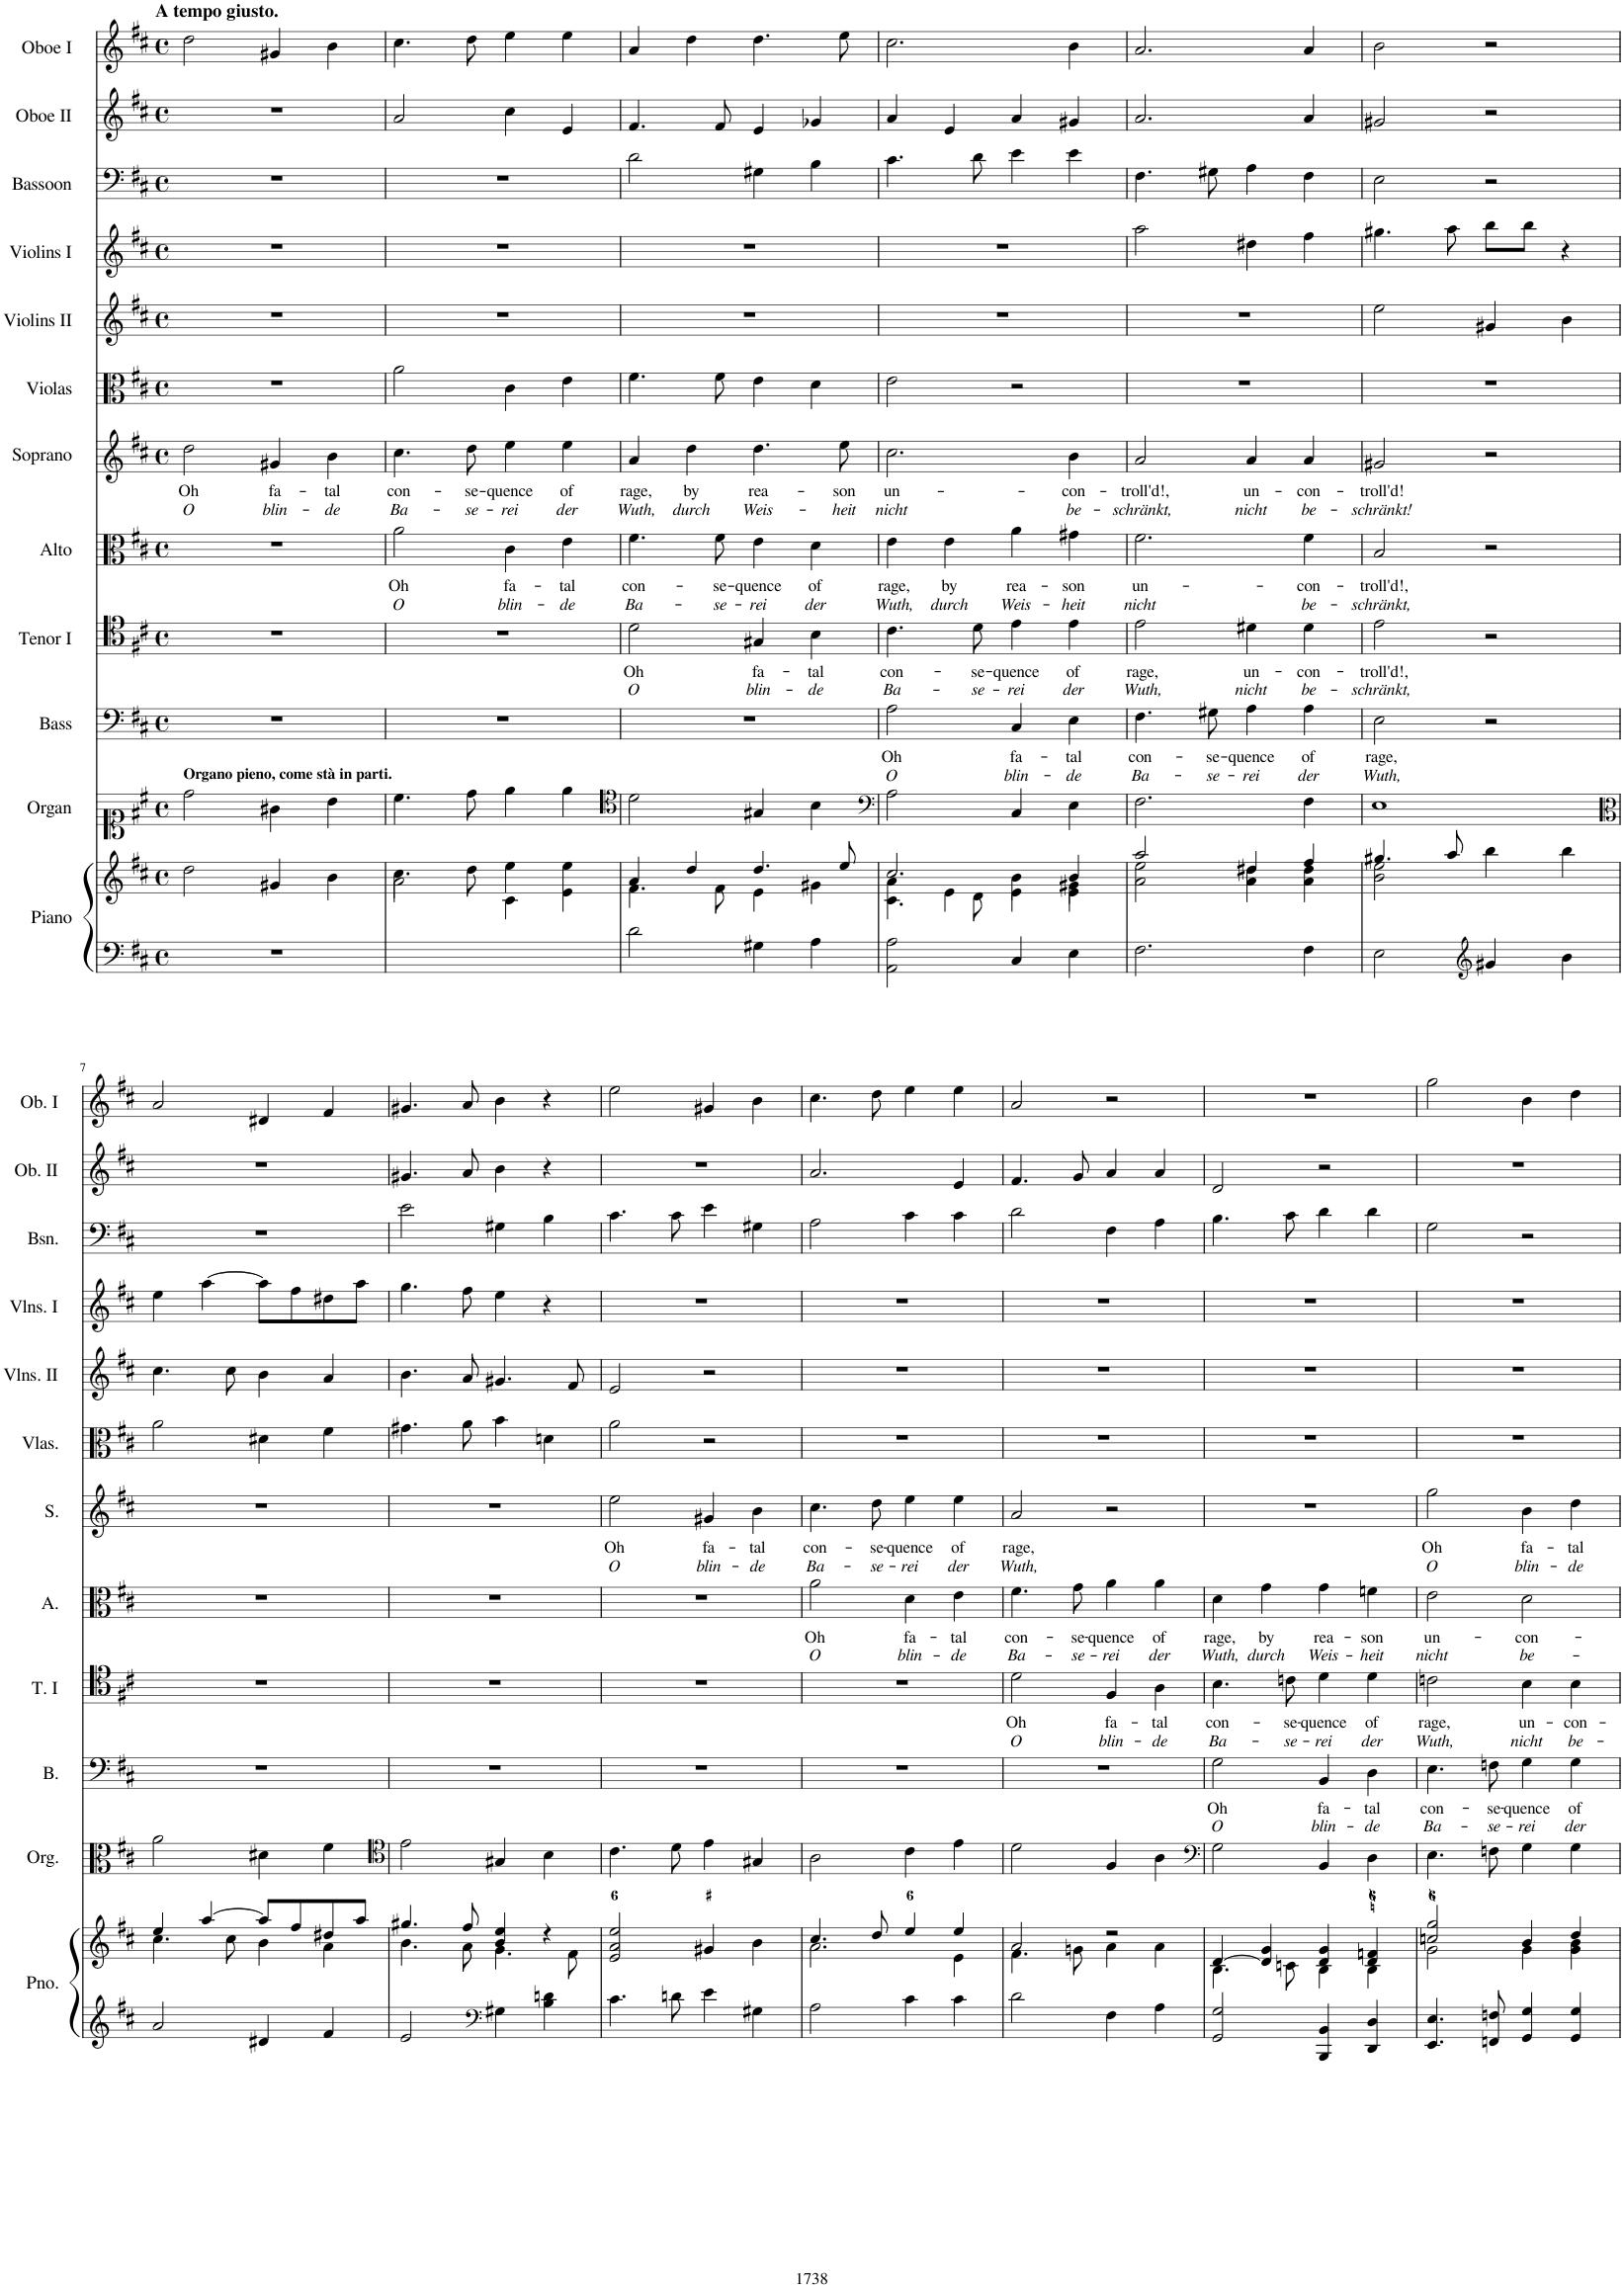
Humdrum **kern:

**kern	**kern	**kern	**kern	**text	**text	**kern	**text	**text	**kern	**text	**text	**kern	**text	**text	**kern	**kern	**kern	**kern	**kern	**kern
*part12	*part12	*part11	*part10	*part10	*part10	*part9	*part9	*part9	*part8	*part8	*part8	*part7	*part7	*part7	*part6	*part5	*part4	*part3	*part2	*part1
*staff13	*staff12	*staff11	*staff10	*staff10	*staff10	*staff9	*staff9	*staff9	*staff8	*staff8	*staff8	*staff7	*staff7	*staff7	*staff6	*staff5	*staff4	*staff3	*staff2	*staff1
*I"Piano	*	*I"Organ	*I"Bass	*	*	*I"Tenor I	*	*	*I"Alto	*	*	*I"Soprano	*	*	*I"Violas	*I"Violins II	*I"Violins I	*I"Bassoon	*I"Oboe II	*I"Oboe I
*I'Pno.	*	*I'Org.	*I'B.	*	*	*I'T. I	*	*	*I'A.	*	*	*I'S.	*	*	*I'Vlas.	*I'Vlns. II	*I'Vlns. I	*I'Bsn.	*I'Ob. II	*I'Ob. I
*clefF4	*clefG2	*clefC1	*clefF4	*	*	*clefC4	*	*	*clefC3	*	*	*clefG2	*	*	*clefC3	*clefG2	*clefG2	*clefF4	*clefG2	*clefG2
*k[f#c#]	*k[f#c#]	*k[f#c#]	*k[f#c#]	*	*	*k[f#c#]	*	*	*k[f#c#]	*	*	*k[f#c#]	*	*	*k[f#c#]	*k[f#c#]	*k[f#c#]	*k[f#c#]	*k[f#c#]	*k[f#c#]
*M4/4	*M4/4	*M4/4	*M4/4	*	*	*M4/4	*	*	*M4/4	*	*	*M4/4	*	*	*M4/4	*M4/4	*M4/4	*M4/4	*M4/4	*M4/4
*met(c)	*met(c)	*met(c)	*met(c)	*	*	*met(c)	*	*	*met(c)	*	*	*met(c)	*	*	*met(c)	*met(c)	*met(c)	*met(c)	*met(c)	*met(c)
=1	=1	=1	=1	=1	=1	=1	=1	=1	=1	=1	=1	=1	=1	=1	=1	=1	=1	=1	=1	=1
!	!	!LO:TX:a:B:t=Organo pieno, come stà in parti.	!	!	!	!	!	!	!	!	!	!	!	!	!	!	!	!	!	!
!	!	!	!	!	!	!	!	!	!	!	!	!	!LO:LY:b	!LO:LY:b	!	!	!	!	!	!
1r	2dd\	2dd\	1r	.	.	1r	.	.	1r	.	.	2dd\	Oh	O	1r	1r	1r	1r	1r	2dd\
!	!	!	!	!	!	!	!	!	!	!	!	!	!LO:LY:b	!LO:LY:b	!	!	!	!	!	!
.	4g#X/	4g#X\	.	.	.	.	.	.	.	.	.	4g#X/	fa-	blin-	.	.	.	.	.	4g#X/
!	!	!	!	!	!	!	!	!	!	!	!	!	!LO:LY:b	!LO:LY:b	!	!	!	!	!	!
.	4b\	4b\	.	.	.	.	.	.	.	.	.	4b\	-tal	-de	.	.	.	.	.	4b\
=2	=2	=2	=2	=2	=2	=2	=2	=2	=2	=2	=2	=2	=2	=2	=2	=2	=2	=2	=2	=2
*	*^	*	*	*	*	*	*	*	*	*	*	*	*	*	*	*	*	*	*	*
!	!	!	!	!	!	!	!	!	!	!	!LO:LY:b	!LO:LY:b	!	!LO:LY:b	!LO:LY:b	!	!	!	!	!	!
1ryy	4.cc#\	2a\	4.cc#\	1r	.	.	1r	.	.	2a\	Oh	O	4.cc#\	con-	Ba-	2a\	1r	1r	1r	2a/	4.cc#\
!	!	!	!	!	!	!	!	!	!	!	!	!	!	!LO:LY:b	!LO:LY:b	!	!	!	!	!	!
.	8dd\	.	8dd\	.	.	.	.	.	.	.	.	.	8dd\	-se-	-se-	.	.	.	.	.	8dd\
!	!	!	!	!	!	!	!	!	!	!	!LO:LY:b	!LO:LY:b	!	!LO:LY:b	!LO:LY:b	!	!	!	!	!	!
.	4ee\	4c#\	4ee\	.	.	.	.	.	.	4c#\	fa-	blin-	4ee\	-quence	-rei	4c#\	.	.	.	4cc#\	4ee\
!	!	!	!	!	!	!	!	!	!	!	!LO:LY:b	!LO:LY:b	!	!LO:LY:b	!LO:LY:b	!	!	!	!	!	!
.	4ee\	4e\	4ee\	.	.	.	.	.	.	4e\	-tal	-de	4ee\	of	der	4e\	.	.	.	4e/	4ee\
=3	=3	=3	=3	=3	=3	=3	=3	=3	=3	=3	=3	=3	=3	=3	=3	=3	=3	=3	=3	=3	=3
*	*	*	*clefC4	*	*	*	*	*	*	*	*	*	*	*	*	*	*	*	*	*	*
!	!	!	!	!	!	!	!	!LO:LY:b	!LO:LY:b	!	!LO:LY:b	!LO:LY:b	!	!LO:LY:b	!LO:LY:b	!	!	!	!	!	!
2d\	4a/	4.f#\	2d\	1r	.	.	2d\	Oh	O	4.f#\	con-	Ba-	4a/	rage,	Wuth,	4.f#\	1r	1r	2d\	4.f#/	4a/
!	!	!	!	!	!	!	!	!	!	!	!	!	!	!LO:LY:b	!LO:LY:b	!	!	!	!	!	!
.	4dd/	.	.	.	.	.	.	.	.	.	.	.	4dd\	by	durch	.	.	.	.	.	4dd\
!	!	!	!	!	!	!	!	!	!	!	!LO:LY:b	!LO:LY:b	!	!	!	!	!	!	!	!	!
.	.	8f#\	.	.	.	.	.	.	.	8f#\	-se-	-se-	.	.	.	8f#\	.	.	.	8f#/	.
!	!	!	!	!	!	!	!	!LO:LY:b	!LO:LY:b	!	!LO:LY:b	!LO:LY:b	!	!LO:LY:b	!LO:LY:b	!	!	!	!	!	!
4G#X\	4.dd/	4e\	4G#X/	.	.	.	4G#X/	fa-	blin-	4e\	-quence	-rei	4.dd\	rea-	Weis-	4e\	.	.	4G#X\	4e/	4.dd\
!	!	!	!	!	!	!	!	!LO:LY:b	!LO:LY:b	!	!LO:LY:b	!LO:LY:b	!	!	!	!	!	!	!	!	!
4A\	.	4g#X\	4B\	.	.	.	4B\	-tal	-de	4d\	of	der	.	.	.	4d\	.	.	4B\	4g-X/	.
!	!	!	!	!	!	!	!	!	!	!	!	!	!	!LO:LY:b	!LO:LY:b	!	!	!	!	!	!
.	8ee/	.	.	.	.	.	.	.	.	.	.	.	8ee\	-son	-heit	.	.	.	.	.	8ee\
*	*v	*v	*	*	*	*	*	*	*	*	*	*	*	*	*	*	*	*	*	*	*
=4	=4	=4	=4	=4	=4	=4	=4	=4	=4	=4	=4	=4	=4	=4	=4	=4	=4	=4	=4	=4
*	*	*clefF4	*	*	*	*	*	*	*	*	*	*	*	*	*	*	*	*	*	*
*	*^	*	*	*	*	*	*	*	*	*	*	*	*	*	*	*	*	*	*	*
*	*	*^	*	*	*	*	*	*	*	*	*	*	*	*	*	*	*	*	*	*	*
!	!	!	!	!	!	!LO:LY:b	!LO:LY:b	!	!LO:LY:b	!LO:LY:b	!	!LO:LY:b	!LO:LY:b	!	!LO:LY:b	!LO:LY:b	!	!	!	!	!	!
2AA\ 2A\	2.cc#/	4a\	4.c#\	2A\	2A\	Oh	O	4.c#\	con-	Ba-	4e\	rage,	Wuth,	2.cc#\	un-	nicht	2e\	1r	1r	4.c#\	4a/	2.cc#\
!	!	!	!	!	!	!	!	!	!	!	!	!LO:LY:b	!LO:LY:b	!	!	!	!	!	!	!	!	!
.	.	4e\	.	.	.	.	.	.	.	.	4e\	by	durch	.	.	.	.	.	.	.	4e/	.
!	!	!	!	!	!	!	!	!	!LO:LY:b	!LO:LY:b	!	!	!	!	!	!	!	!	!	!	!	!
.	.	.	8d\	.	.	.	.	8d\	-se-	-se-	.	.	.	.	.	.	.	.	.	8d\	.	.
!	!	!	!	!	!	!LO:LY:b	!LO:LY:b	!	!LO:LY:b	!LO:LY:b	!	!LO:LY:b	!LO:LY:b	!	!	!	!	!	!	!	!	!
4C#/	.	4b\	4e\	4C#/	4C#/	fa-	blin-	4e\	-quence	-rei	4a\	rea-	Weis-	.	.	.	2r	.	.	4e\	4a/	.
!	!	!	!	!	!	!LO:LY:b	!LO:LY:b	!	!LO:LY:b	!LO:LY:b	!	!LO:LY:b	!LO:LY:b	!	!LO:LY:b	!LO:LY:b	!	!	!	!	!	!
4E\	4b/	4g#X\	4e\	4E\	4E\	-tal	-de	4e\	of	der	4g#X\	-son	-heit	4b\	-con-	be-	.	.	.	4e\	4g#X/	4b\
=5	=5	=5	=5	=5	=5	=5	=5	=5	=5	=5	=5	=5	=5	=5	=5	=5	=5	=5	=5	=5	=5	=5
!	!	!	!	!	!	!LO:LY:b	!LO:LY:b	!	!LO:LY:b	!LO:LY:b	!	!LO:LY:b	!LO:LY:b	!	!LO:LY:b	!LO:LY:b	!	!	!	!	!	!
*	*	*v	*v	*	*	*	*	*	*	*	*	*	*	*	*	*	*	*	*	*	*	*
2.F#\	2aa/	2a\ 2ee\	2.F#\	4.F#\	con-	Ba-	2e\	rage,	Wuth,	2.f#\	un-	nicht	2a/	-troll'd!,	-schränkt,	1r	1r	2aa\	4.F#\	2.a/	2.a/
!	!	!	!	!	!LO:LY:b	!LO:LY:b	!	!	!	!	!	!	!	!	!	!	!	!	!	!	!
.	.	.	.	8G#X\	-se-	-se-	.	.	.	.	.	.	.	.	.	.	.	.	8G#X\	.	.
!	!	!	!	!	!LO:LY:b	!LO:LY:b	!	!LO:LY:b	!LO:LY:b	!	!	!	!	!LO:LY:b	!LO:LY:b	!	!	!	!	!	!
.	4dd#X/	4a\ 4dd#\	.	4A\	-quence	-rei	4d#X\	un-	nicht	.	.	.	4a/	un-	nicht	.	.	4dd#X\	4A\	.	.
!	!	!	!	!	!LO:LY:b	!LO:LY:b	!	!LO:LY:b	!LO:LY:b	!	!LO:LY:b	!LO:LY:b	!	!LO:LY:b	!LO:LY:b	!	!	!	!	!	!
4F#\	4ff#/	4a\ 4dd#\	4F#\	4A\	of	der	4d#\	-con-	be-	4f#\	-con-	be-	4a/	-con-	be-	.	.	4ff#\	4F#\	4a/	4a/
=6	=6	=6	=6	=6	=6	=6	=6	=6	=6	=6	=6	=6	=6	=6	=6	=6	=6	=6	=6	=6	=6
!	!	!	!	!	!LO:LY:b	!LO:LY:b	!	!LO:LY:b	!LO:LY:b	!	!LO:LY:b	!LO:LY:b	!	!LO:LY:b	!LO:LY:b	!	!	!	!	!	!
2E\	4.gg#X/	2b\ 2ee\	1E	2E\	rage,	Wuth,	2e\	-troll'd!,	-schränkt,	2B/	-troll'd!,	-schränkt,	2g#X/	-troll'd!	-schränkt!	1r	2ee\	4.gg#X\	2E\	2g#X/	2b\
.	8aa/	.	.	.	.	.	.	.	.	.	.	.	.	.	.	.	.	8aa\	.	.	.
*clefG2	*	*	*	*	*	*	*	*	*	*	*	*	*	*	*	*	*	*	*	*	*
4g#X/	4bb\	2ryy	.	2r	.	.	2r	.	.	2r	.	.	2r	.	.	.	4g#X/	8bb\L	2r	2r	2r
.	.	.	.	.	.	.	.	.	.	.	.	.	.	.	.	.	.	8bb\J	.	.	.
4b\	4bb\	.	.	.	.	.	.	.	.	.	.	.	.	.	.	.	4b\	4r	.	.	.
!!LO:LB:g=z
=7	=7	=7	=7	=7	=7	=7	=7	=7	=7	=7	=7	=7	=7	=7	=7	=7	=7	=7	=7	=7	=7
*	*	*	*clefC3	*	*	*	*	*	*	*	*	*	*	*	*	*	*	*	*	*	*
2a/	4ee/	4.cc#\	2a\	1r	.	.	1r	.	.	1r	.	.	1r	.	.	2a\	4.cc#\	4ee\	1r	1r	2a/
.	[4aa/	.	.	.	.	.	.	.	.	.	.	.	.	.	.	.	.	[4aa\	.	.	.
.	.	8cc#\	.	.	.	.	.	.	.	.	.	.	.	.	.	.	8cc#\	.	.	.	.
4d#X/	8aa/L]	4b\	4d#X\	.	.	.	.	.	.	.	.	.	.	.	.	4d#X\	4b\	8aa\L]	.	.	4d#X/
.	8ff#/	.	.	.	.	.	.	.	.	.	.	.	.	.	.	.	.	8ff#\	.	.	.
4f#/	8dd#X/	4a\	4f#\	.	.	.	.	.	.	.	.	.	.	.	.	4f#\	4a/	8dd#X\	.	.	4f#/
.	8aa/J	.	.	.	.	.	.	.	.	.	.	.	.	.	.	.	.	8aa\J	.	.	.
=8	=8	=8	=8	=8	=8	=8	=8	=8	=8	=8	=8	=8	=8	=8	=8	=8	=8	=8	=8	=8	=8
*	*	*	*clefC4	*	*	*	*	*	*	*	*	*	*	*	*	*	*	*	*	*	*
2e/	4.gg#X/	4.b\	2e\	1r	.	.	1r	.	.	1r	.	.	1r	.	.	4.g#X\	4.b\	4.gg\	2e\	4.g#X/	4.g#X/
.	8ff#/	8a\	.	.	.	.	.	.	.	.	.	.	.	.	.	8a\	8a/	8ff#\	.	8a/	8a/
*clefF4	*	*	*	*	*	*	*	*	*	*	*	*	*	*	*	*	*	*	*	*	*
4G#X\	4b/ 4ee/	4.g\	4G#X/	.	.	.	.	.	.	.	.	.	.	.	.	4b\	4.g#X/	4ee\	4G#X\	4b\	4b\
4B\ 4dn\	4r	.	4B\	.	.	.	.	.	.	.	.	.	.	.	.	4dn\	.	4r	4B\	4r	4r
.	.	8f#\	.	.	.	.	.	.	.	.	.	.	.	.	.	.	8f#/	.	.	.	.
=9	=9	=9	=9	=9	=9	=9	=9	=9	=9	=9	=9	=9	=9	=9	=9	=9	=9	=9	=9	=9	=9
!	!	!	!	!	!	!	!	!	!	!	!	!	!	!LO:LY:b	!LO:LY:b	!	!	!	!	!	!
*	*v	*v	*	*	*	*	*	*	*	*	*	*	*	*	*	*	*	*	*	*	*
4.c#\	2e/ 2a/ 2ee/	4.c#\	1r	.	.	1r	.	.	1r	.	.	2ee\	Oh	O	2a\	2e/	1r	4.c#\	1r	2ee\
8dn\	.	8d\	.	.	.	.	.	.	.	.	.	.	.	.	.	.	.	8c#\	.	.
!	!	!	!	!	!	!	!	!	!	!	!	!	!LO:LY:b	!LO:LY:b	!	!	!	!	!	!
4e\	4g#X/	4e\	.	.	.	.	.	.	.	.	.	4g#X/	fa-	blin-	2r	2r	.	4e\	.	4g#X/
!	!	!	!	!	!	!	!	!	!	!	!	!	!LO:LY:b	!LO:LY:b	!	!	!	!	!	!
4G#X\	4b\	4G#X/	.	.	.	.	.	.	.	.	.	4b\	-tal	-de	.	.	.	4G#X\	.	4b\
=10	=10	=10	=10	=10	=10	=10	=10	=10	=10	=10	=10	=10	=10	=10	=10	=10	=10	=10	=10	=10
*	*^	*	*	*	*	*	*	*	*	*	*	*	*	*	*	*	*	*	*	*
!	!	!	!	!	!	!	!	!	!	!	!LO:LY:b	!LO:LY:b	!	!LO:LY:b	!LO:LY:b	!	!	!	!	!	!
2A\	4.cc#/	2.a\	2A\	1r	.	.	1r	.	.	2a\	Oh	O	4.cc#\	con-	Ba-	1r	1r	1r	2A\	2.a/	4.cc#\
!	!	!	!	!	!	!	!	!	!	!	!	!	!	!LO:LY:b	!LO:LY:b	!	!	!	!	!	!
.	8dd/	.	.	.	.	.	.	.	.	.	.	.	8dd\	-se-	-se-	.	.	.	.	.	8dd\
!	!	!	!	!	!	!	!	!	!	!	!LO:LY:b	!LO:LY:b	!	!LO:LY:b	!LO:LY:b	!	!	!	!	!	!
4c#\	4ee/	.	4c#\	.	.	.	.	.	.	4d\	fa-	blin-	4ee\	-quence	-rei	.	.	.	4c#\	.	4ee\
!	!	!	!	!	!	!	!	!	!	!	!LO:LY:b	!LO:LY:b	!	!LO:LY:b	!LO:LY:b	!	!	!	!	!	!
4c#\	4ee/	4e\	4e\	.	.	.	.	.	.	4e\	-tal	-de	4ee\	of	der	.	.	.	4c#\	4e/	4ee\
=11	=11	=11	=11	=11	=11	=11	=11	=11	=11	=11	=11	=11	=11	=11	=11	=11	=11	=11	=11	=11	=11
!	!	!	!	!	!	!	!	!LO:LY:b	!LO:LY:b	!	!LO:LY:b	!LO:LY:b	!	!LO:LY:b	!LO:LY:b	!	!	!	!	!	!
2d\	2a/	4.f#\	2d\	1r	.	.	2d\	Oh	O	4.f#\	con-	Ba-	2a/	rage,	Wuth,	1r	1r	1r	2d\	4.f#/	2a/
!	!	!	!	!	!	!	!	!	!	!	!LO:LY:b	!LO:LY:b	!	!	!	!	!	!	!	!	!
.	.	8gn\	.	.	.	.	.	.	.	8g\	-se-	-se-	.	.	.	.	.	.	.	8g/	.
!	!	!	!	!	!	!	!	!LO:LY:b	!LO:LY:b	!	!LO:LY:b	!LO:LY:b	!	!	!	!	!	!	!	!	!
4F#\	2r	4a\	4F#/	.	.	.	4F#/	fa-	blin-	4a\	-quence	-rei	2r	.	.	.	.	.	4F#\	4a/	2r
!	!	!	!	!	!	!	!	!LO:LY:b	!LO:LY:b	!	!LO:LY:b	!LO:LY:b	!	!	!	!	!	!	!	!	!
4A\	.	4a\	4A\	.	.	.	4A\	-tal	-de	4a\	of	der	.	.	.	.	.	.	4A\	4a/	.
=12	=12	=12	=12	=12	=12	=12	=12	=12	=12	=12	=12	=12	=12	=12	=12	=12	=12	=12	=12	=12	=12
*	*	*	*clefF4	*	*	*	*	*	*	*	*	*	*	*	*	*	*	*	*	*	*
!	!	!	!	!	!LO:LY:b	!LO:LY:b	!	!LO:LY:b	!LO:LY:b	!	!LO:LY:b	!LO:LY:b	!	!	!	!	!	!	!	!	!
2GG/ 2G/	[4d/	4.B\	2G\	2G\	Oh	O	4.B\	con-	Ba-	4d\	rage,	Wuth,	1r	.	.	1r	1r	1r	4.B\	2d/	1r
!	!	!	!	!	!	!	!	!	!	!	!LO:LY:b	!LO:LY:b	!	!	!	!	!	!	!	!	!
.	4d/] 4g/	.	.	.	.	.	.	.	.	4g\	by	durch	.	.	.	.	.	.	.	.	.
!	!	!	!	!	!	!	!	!LO:LY:b	!LO:LY:b	!	!	!	!	!	!	!	!	!	!	!	!
.	.	8cn\	.	.	.	.	8cn\	-se-	-se-	.	.	.	.	.	.	.	.	.	8c#\	.	.
!	!	!	!	!	!LO:LY:b	!LO:LY:b	!	!LO:LY:b	!LO:LY:b	!	!LO:LY:b	!LO:LY:b	!	!	!	!	!	!	!	!	!
4BBB/ 4BB/	4d/ 4g/	4B\	4BB/	4BB/	fa-	blin-	4d\	-quence	-rei	4g\	rea-	Weis-	.	.	.	.	.	.	4d\	2r	.
!	!	!	!	!	!LO:LY:b	!LO:LY:b	!	!LO:LY:b	!LO:LY:b	!	!LO:LY:b	!LO:LY:b	!	!	!	!	!	!	!	!	!
4DD/ 4D/	4d/ 4fn/	4B\	4D\	4D\	-tal	-de	4d\	of	der	4fn\	-son	-heit	.	.	.	.	.	.	4d\	.	.
=13	=13	=13	=13	=13	=13	=13	=13	=13	=13	=13	=13	=13	=13	=13	=13	=13	=13	=13	=13	=13	=13
!	!	!	!	!	!LO:LY:b	!LO:LY:b	!	!LO:LY:b	!LO:LY:b	!	!LO:LY:b	!LO:LY:b	!	!LO:LY:b	!LO:LY:b	!	!	!	!	!	!
4.EE/ 4.E/	2ccn/ 2gg/	2g\	4.E\	4.E\	con-	Ba-	2cn\	rage,	Wuth,	2e\	un-	nicht	2gg\	Oh	O	1r	1r	1r	2G\	1r	2gg\
!	!	!	!	!	!LO:LY:b	!LO:LY:b	!	!	!	!	!	!	!	!	!	!	!	!	!	!	!
8FFn/ 8Fn/	.	.	8Fn\	8Fn\	-se-	-se-	.	.	.	.	.	.	.	.	.	.	.	.	.	.	.
!	!	!	!	!	!LO:LY:b	!LO:LY:b	!	!LO:LY:b	!LO:LY:b	!	!LO:LY:b	!LO:LY:b	!	!LO:LY:b	!LO:LY:b	!	!	!	!	!	!
4GG/ 4G/	4b/	4g\	4G\	4G\	-quence	-rei	4B\	un-	nicht	2d\	-con-	be-	4b\	fa-	blin-	.	.	.	2r	.	4b\
!	!	!	!	!	!LO:LY:b	!LO:LY:b	!	!LO:LY:b	!LO:LY:b	!	!	!	!	!LO:LY:b	!LO:LY:b	!	!	!	!	!	!
4GG/ 4G/	4dd/	4g\ 4b\	4G\	4G\	of	der	4B\	-con-	be-	.	.	.	4dd\	-tal	-de	.	.	.	.	.	4dd\
*	*v	*v	*	*	*	*	*	*	*	*	*	*	*	*	*	*	*	*	*	*	*
=	=	=	=	=	=	=	=	=	=	=	=	=	=	=	=	=	=	=	=	=
*-	*-	*-	*-	*-	*-	*-	*-	*-	*-	*-	*-	*-	*-	*-	*-	*-	*-	*-	*-	*-
